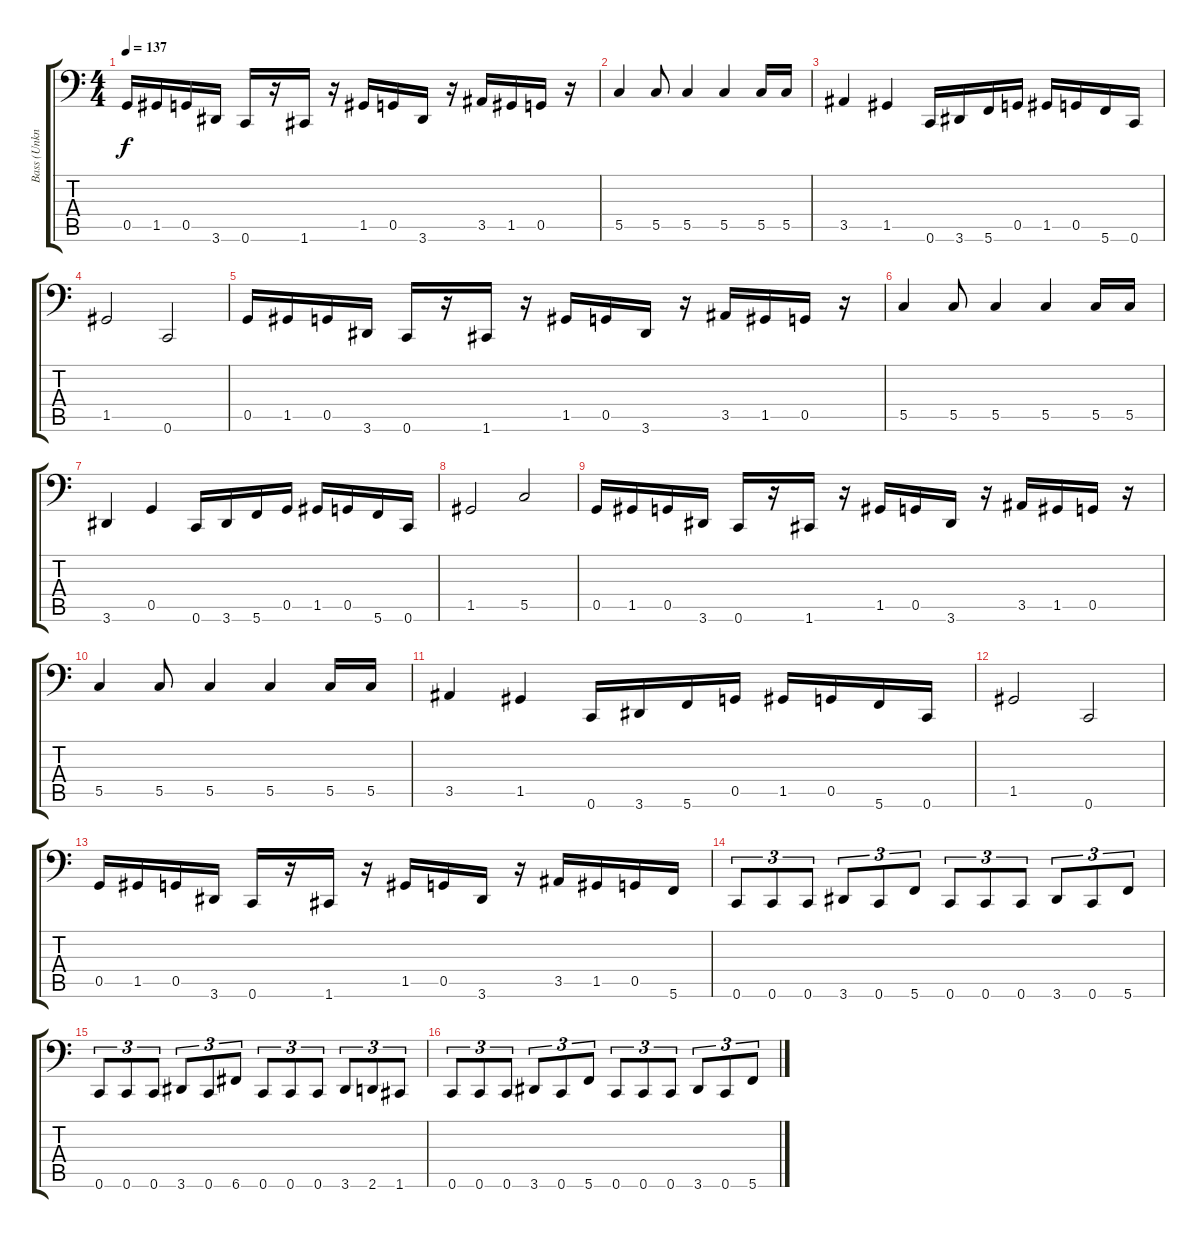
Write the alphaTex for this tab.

\track ("Bass (Unknown)" "Bass (Unkn") {instrument electricbasspick}
\staff {score tabs}
\tuning (D3 A2 F2 C2 G1 C1) {hide}
\ts (4 4)
\tempo 137
\clef f4
\ks c
0.5.16{dy f} 1.5.16 0.5.16 3.6.16 0.6.16 r.16 1.6.16 r.16 1.5.16 0.5.16 3.6.16 r.16 3.5.16 1.5.16 0.5.16 r.16 |
5.5.4 5.5.8 5.5.4 5.5.4 5.5.16 5.5.16 |
3.5.4 1.5.4 0.6.16 3.6.16 5.6.16 0.5.16 1.5.16 0.5.16 5.6.16 0.6.16 |
1.5.2 0.6.2 |
0.5.16 1.5.16 0.5.16 3.6.16 0.6.16 r.16 1.6.16 r.16 1.5.16 0.5.16 3.6.16 r.16 3.5.16 1.5.16 0.5.16 r.16 |
5.5.4 5.5.8 5.5.4 5.5.4 5.5.16 5.5.16 |
3.6.4 0.5.4 0.6.16 3.6.16 5.6.16 0.5.16 1.5.16 0.5.16 5.6.16 0.6.16 |
1.5.2 5.5.2 |
0.5.16 1.5.16 0.5.16 3.6.16 0.6.16 r.16 1.6.16 r.16 1.5.16 0.5.16 3.6.16 r.16 3.5.16 1.5.16 0.5.16 r.16 |
5.5.4 5.5.8 5.5.4 5.5.4 5.5.16 5.5.16 |
3.5.4 1.5.4 0.6.16 3.6.16 5.6.16 0.5.16 1.5.16 0.5.16 5.6.16 0.6.16 |
1.5.2 0.6.2 |
0.5.16 1.5.16 0.5.16 3.6.16 0.6.16 r.16 1.6.16 r.16 1.5.16 0.5.16 3.6.16 r.16 3.5.16 1.5.16 0.5.16 5.6.16 |
0.6.8{tu (3 2)} 0.6.8{tu (3 2)} 0.6.8{tu (3 2)} 3.6.8{tu (3 2)} 0.6.8{tu (3 2)} 5.6.8{tu (3 2)} 0.6.8{tu (3 2)} 0.6.8{tu (3 2)} 0.6.8{tu (3 2)} 3.6.8{tu (3 2)} 0.6.8{tu (3 2)} 5.6.8{tu (3 2)} |
0.6.8{tu (3 2)} 0.6.8{tu (3 2)} 0.6.8{tu (3 2)} 3.6.8{tu (3 2)} 0.6.8{tu (3 2)} 6.6.8{tu (3 2)} 0.6.8{tu (3 2)} 0.6.8{tu (3 2)} 0.6.8{tu (3 2)} 3.6.8{tu (3 2)} 2.6.8{tu (3 2)} 1.6.8{tu (3 2)} |
0.6.8{tu (3 2)} 0.6.8{tu (3 2)} 0.6.8{tu (3 2)} 3.6.8{tu (3 2)} 0.6.8{tu (3 2)} 5.6.8{tu (3 2)} 0.6.8{tu (3 2)} 0.6.8{tu (3 2)} 0.6.8{tu (3 2)} 3.6.8{tu (3 2)} 0.6.8{tu (3 2)} 5.6.8{tu (3 2)}
